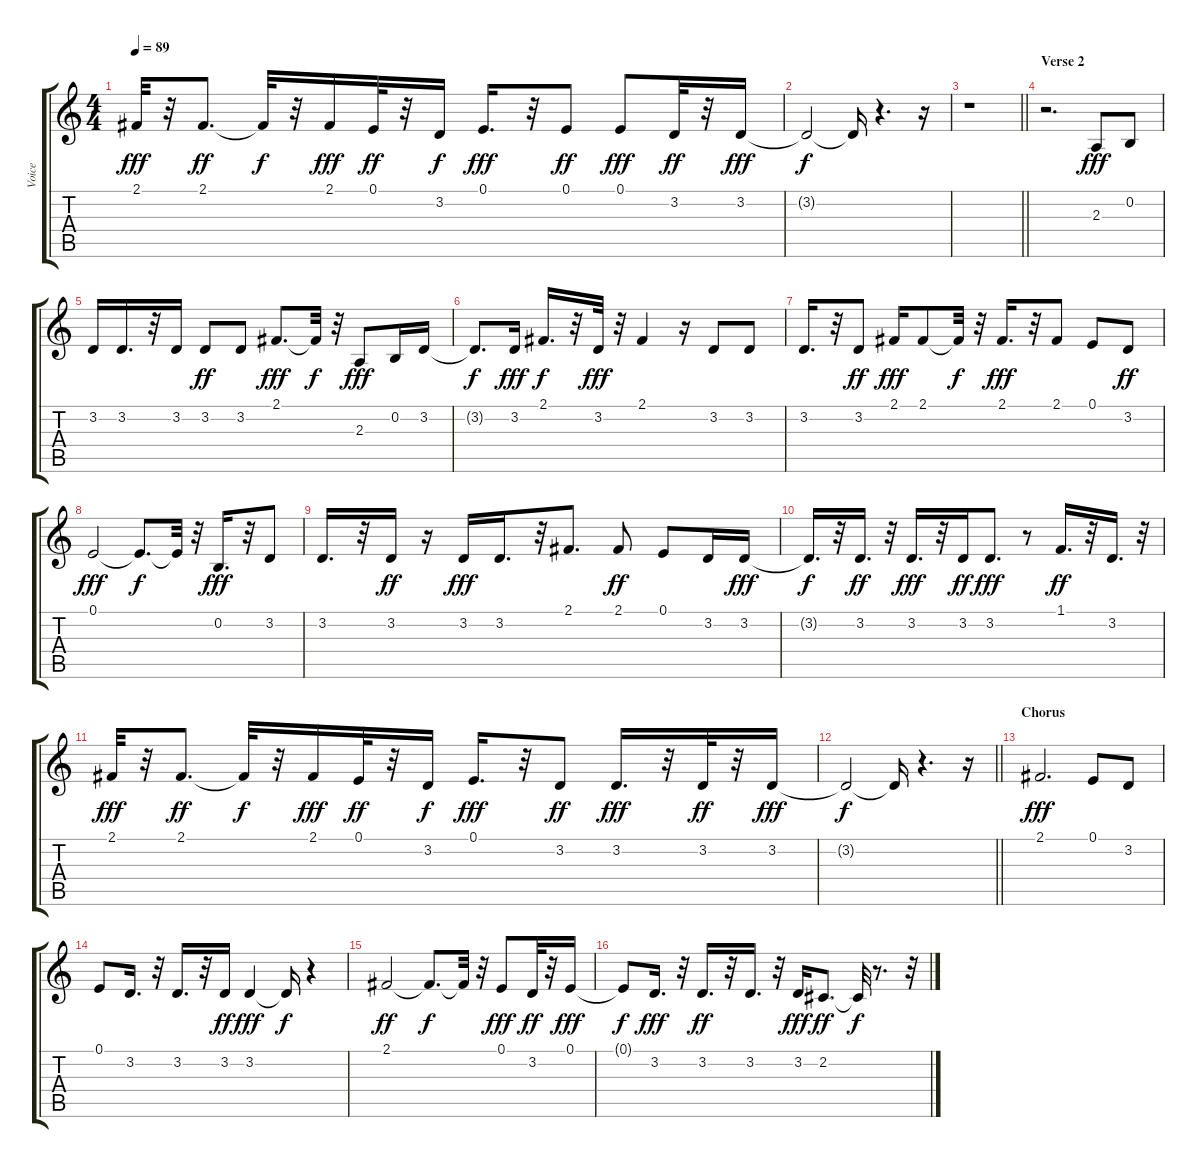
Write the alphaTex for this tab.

\track ("Voice" "Voice") {instrument synthbrass1}
\staff {score tabs}
\tuning (E4 B3 G3 D3 A2 E2) {hide}
\ts (4 4)
\tempo 89
\clef g2
\ks c
2.1.32{dy fff} r.32 2.1.8{d dy ff} 2.1{t}.32{dy f} r.32 2.1.16{dy fff} 0.1.32{dy ff} r.32 3.2.16{dy f} 0.1.16{d dy fff} r.32 0.1.8{dy ff} 0.1.8{dy fff} 3.2.32{dy ff} r.32 3.2.16{dy fff} |
3.2{t}.2{dy f} 3.2{t}.16 r.4{d} r.16 |
\barLineRight lightlight
r.1 |
\section ("" "Verse 2")
r.2{d} 2.3.8{dy fff} 0.2.8 |
3.2.16 3.2.16{d} r.32 3.2.16 3.2.8{dy ff} 3.2.8 2.1.8{d dy fff} 2.1{t}.32{dy f} r.32 2.3.8{dy fff} 0.2.16 3.2.16 |
3.2{t}.8{d dy f} 3.2.16{dy fff} 2.1.16{d dy f} r.32 3.2.32{dy fff} r.32 2.1.4 r.16 3.2.8 3.2.8 |
3.2.16{d} r.32 3.2.8{dy ff} 2.1.16{dy fff} 2.1.8 2.1{t}.32{dy f} r.32 2.1.16{d dy fff} r.32 2.1.8 0.1.8 3.2.8{dy ff} |
0.1.2{dy fff} 0.1{t}.8{d dy f} 0.1{t}.32 r.32 0.2.16{d dy fff} r.32 3.2.8 |
3.2.16{d} r.32 3.2.16{dy ff} r.16 3.2.16{dy fff} 3.2.16{d} r.32 2.1.8{d} 2.1.8{dy ff} 0.1.8 3.2.16 3.2.16{dy fff} |
3.2{t}.16{d dy f} r.32 3.2.16{d dy ff} r.32 3.2.16{d dy fff} r.32 3.2.16{dy ff} 3.2.8{d dy fff} r.8 1.1.16{d dy ff} r.32 3.2.16{d} r.32 |
2.1.32{dy fff} r.32 2.1.8{d dy ff} 2.1{t}.32{dy f} r.32 2.1.16{dy fff} 0.1.32{dy ff} r.32 3.2.16{dy f} 0.1.16{d dy fff} r.32 3.2.8{dy ff} 3.2.16{d dy fff} r.32 3.2.32{dy ff} r.32 3.2.16{dy fff} |
\barLineRight lightlight
3.2{t}.2{dy f} 3.2{t}.16 r.4{d} r.16 |
\section ("" "Chorus")
2.1.2{d dy fff} 0.1.8 3.2.8 |
0.1.8 3.2.16{d} r.32 3.2.16{d} r.32 3.2.16{dy ff} 3.2.4{dy fff} 3.2{t}.16{dy f} r.4 |
2.1.2{dy ff} 2.1{t}.8{d dy f} 2.1{t}.32 r.32 0.1.8{dy fff} 3.2.32{dy ff} r.32 0.1.16{dy fff} |
0.1{t}.8{dy f} 3.2.16{d dy fff} r.32 3.2.16{d dy ff} r.32 3.2.16{d} r.32 3.2.16{dy fff} 2.2.8{d dy ff} 2.2{t}.32{dy f} r.8{d} r.32
